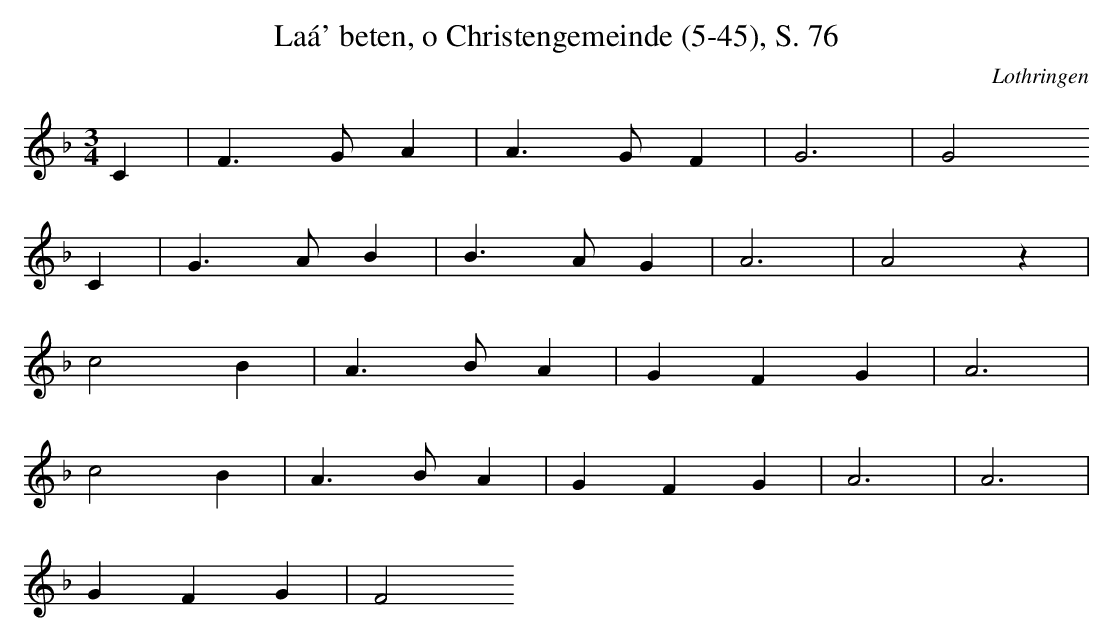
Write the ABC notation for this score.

X:1
T: Laá' beten, o Christengemeinde (5-45), S. 76
O: Lothringen
M: 3/4
L: 1/8
K: F
C2 | F3GA2 | A3GF2 | G6 | G4
C2 | G3AB2 | B3AG2 | A6 | A4z2 |
c4B2 | A3BA2 | G2F2G2 | A6 |
c4B2 | A3BA2 | G2F2G2 | A6 | A6 |
G2F2G2 | F4
